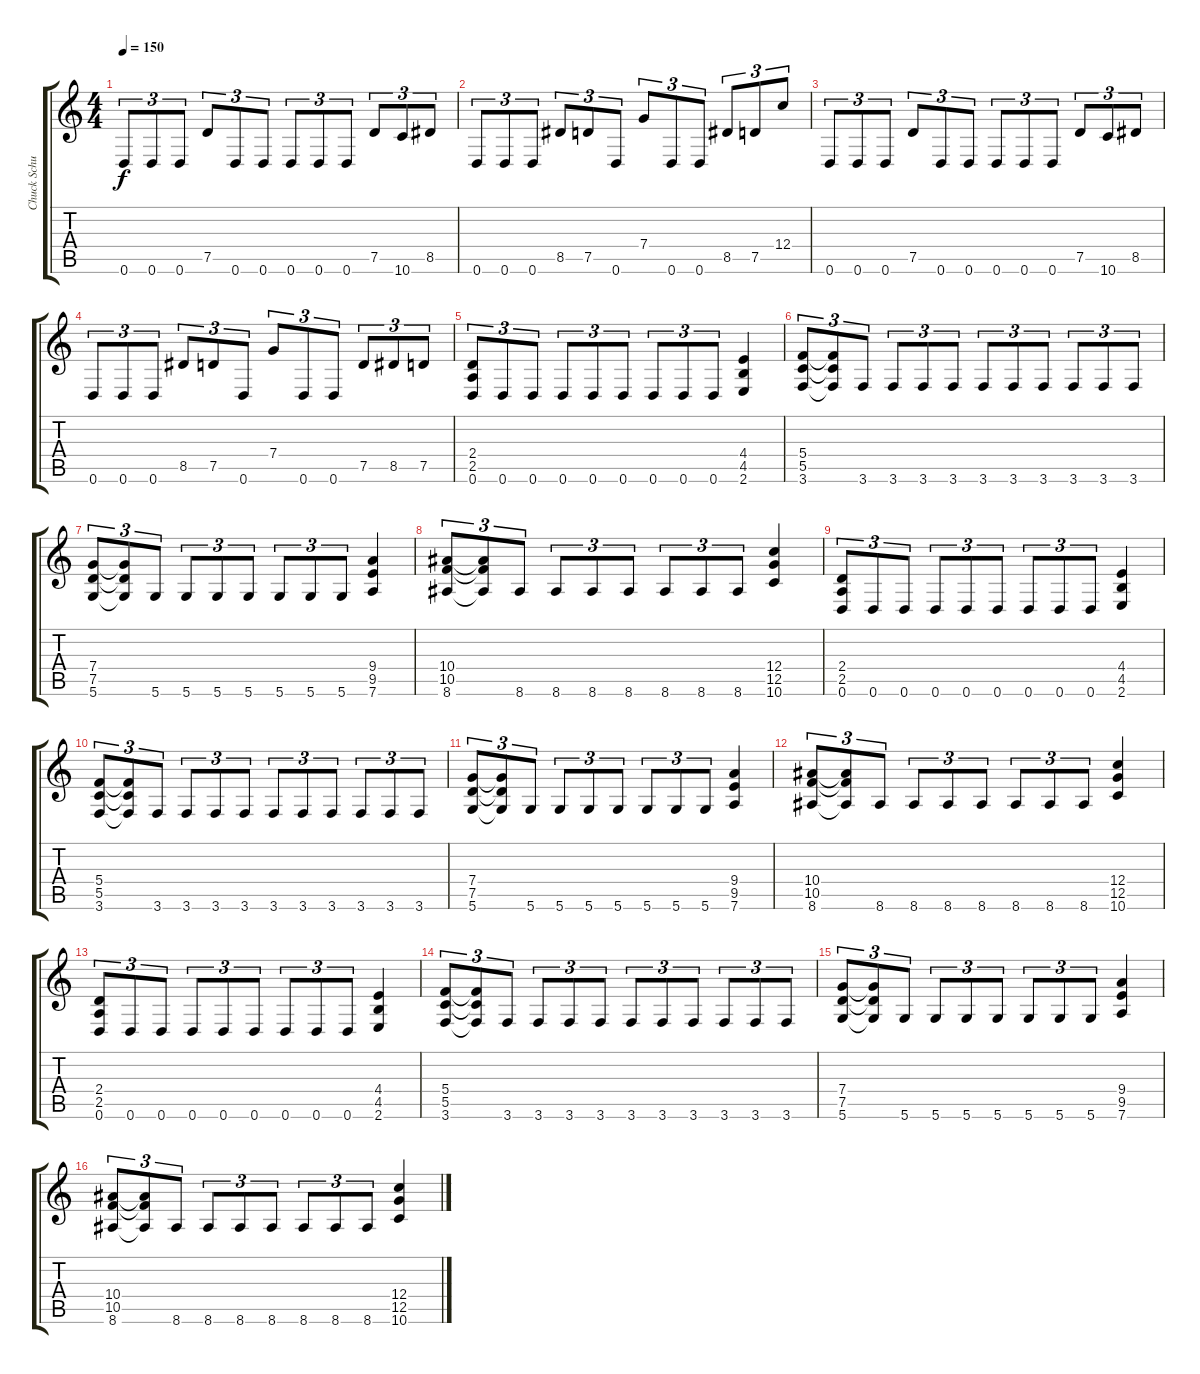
\track ("Chuck Schuldiner" "Chuck Schu") {instrument distortionguitar}
\staff {score tabs}
\tuning (D4 A3 F3 C3 G2 D2) {hide}
\ts (4 4)
\tempo 150
\clef g2
\ks c
0.6.8{tu (3 2) dy f} 0.6.8{tu (3 2)} 0.6.8{tu (3 2)} 7.5.8{tu (3 2)} 0.6.8{tu (3 2)} 0.6.8{tu (3 2)} 0.6.8{tu (3 2)} 0.6.8{tu (3 2)} 0.6.8{tu (3 2)} 7.5.8{tu (3 2)} 10.6.8{tu (3 2)} 8.5.8{tu (3 2)} |
0.6.8{tu (3 2)} 0.6.8{tu (3 2)} 0.6.8{tu (3 2)} 8.5.8{tu (3 2)} 7.5.8{tu (3 2)} 0.6.8{tu (3 2)} 7.4.8{tu (3 2)} 0.6.8{tu (3 2)} 0.6.8{tu (3 2)} 8.5.8{tu (3 2)} 7.5.8{tu (3 2)} 12.4.8{tu (3 2)} |
0.6.8{tu (3 2)} 0.6.8{tu (3 2)} 0.6.8{tu (3 2)} 7.5.8{tu (3 2)} 0.6.8{tu (3 2)} 0.6.8{tu (3 2)} 0.6.8{tu (3 2)} 0.6.8{tu (3 2)} 0.6.8{tu (3 2)} 7.5.8{tu (3 2)} 10.6.8{tu (3 2)} 8.5.8{tu (3 2)} |
0.6.8{tu (3 2)} 0.6.8{tu (3 2)} 0.6.8{tu (3 2)} 8.5.8{tu (3 2)} 7.5.8{tu (3 2)} 0.6.8{tu (3 2)} 7.4.8{tu (3 2)} 0.6.8{tu (3 2)} 0.6.8{tu (3 2)} 7.5.8{tu (3 2)} 8.5.8{tu (3 2)} 7.5.8{tu (3 2)} |
(2.4 2.5 0.6).8{tu (3 2)} 0.6.8{tu (3 2)} 0.6.8{tu (3 2)} 0.6.8{tu (3 2)} 0.6.8{tu (3 2)} 0.6.8{tu (3 2)} 0.6.8{tu (3 2)} 0.6.8{tu (3 2)} 0.6.8{tu (3 2)} (4.4 4.5 2.6).4 |
(5.4 5.5 3.6).8{tu (3 2)} (5.4{t} 5.5{t} 3.6{t}).8{tu (3 2)} 3.6.8{tu (3 2)} 3.6.8{tu (3 2)} 3.6.8{tu (3 2)} 3.6.8{tu (3 2)} 3.6.8{tu (3 2)} 3.6.8{tu (3 2)} 3.6.8{tu (3 2)} 3.6.8{tu (3 2)} 3.6.8{tu (3 2)} 3.6.8{tu (3 2)} |
(7.4 7.5 5.6).8{tu (3 2)} (7.4{t} 7.5{t} 5.6{t}).8{tu (3 2)} 5.6.8{tu (3 2)} 5.6.8{tu (3 2)} 5.6.8{tu (3 2)} 5.6.8{tu (3 2)} 5.6.8{tu (3 2)} 5.6.8{tu (3 2)} 5.6.8{tu (3 2)} (9.4 9.5 7.6).4 |
(10.4 10.5 8.6).8{tu (3 2)} (10.4{t} 10.5{t} 8.6{t}).8{tu (3 2)} 8.6.8{tu (3 2)} 8.6.8{tu (3 2)} 8.6.8{tu (3 2)} 8.6.8{tu (3 2)} 8.6.8{tu (3 2)} 8.6.8{tu (3 2)} 8.6.8{tu (3 2)} (12.4 12.5 10.6).4 |
(2.4 2.5 0.6).8{tu (3 2)} 0.6.8{tu (3 2)} 0.6.8{tu (3 2)} 0.6.8{tu (3 2)} 0.6.8{tu (3 2)} 0.6.8{tu (3 2)} 0.6.8{tu (3 2)} 0.6.8{tu (3 2)} 0.6.8{tu (3 2)} (4.4 4.5 2.6).4 |
(5.4 5.5 3.6).8{tu (3 2)} (5.4{t} 5.5{t} 3.6{t}).8{tu (3 2)} 3.6.8{tu (3 2)} 3.6.8{tu (3 2)} 3.6.8{tu (3 2)} 3.6.8{tu (3 2)} 3.6.8{tu (3 2)} 3.6.8{tu (3 2)} 3.6.8{tu (3 2)} 3.6.8{tu (3 2)} 3.6.8{tu (3 2)} 3.6.8{tu (3 2)} |
(7.4 7.5 5.6).8{tu (3 2)} (7.4{t} 7.5{t} 5.6{t}).8{tu (3 2)} 5.6.8{tu (3 2)} 5.6.8{tu (3 2)} 5.6.8{tu (3 2)} 5.6.8{tu (3 2)} 5.6.8{tu (3 2)} 5.6.8{tu (3 2)} 5.6.8{tu (3 2)} (9.4 9.5 7.6).4 |
(10.4 10.5 8.6).8{tu (3 2)} (10.4{t} 10.5{t} 8.6{t}).8{tu (3 2)} 8.6.8{tu (3 2)} 8.6.8{tu (3 2)} 8.6.8{tu (3 2)} 8.6.8{tu (3 2)} 8.6.8{tu (3 2)} 8.6.8{tu (3 2)} 8.6.8{tu (3 2)} (12.4 12.5 10.6).4 |
(2.4 2.5 0.6).8{tu (3 2)} 0.6.8{tu (3 2)} 0.6.8{tu (3 2)} 0.6.8{tu (3 2)} 0.6.8{tu (3 2)} 0.6.8{tu (3 2)} 0.6.8{tu (3 2)} 0.6.8{tu (3 2)} 0.6.8{tu (3 2)} (4.4 4.5 2.6).4 |
(5.4 5.5 3.6).8{tu (3 2)} (5.4{t} 5.5{t} 3.6{t}).8{tu (3 2)} 3.6.8{tu (3 2)} 3.6.8{tu (3 2)} 3.6.8{tu (3 2)} 3.6.8{tu (3 2)} 3.6.8{tu (3 2)} 3.6.8{tu (3 2)} 3.6.8{tu (3 2)} 3.6.8{tu (3 2)} 3.6.8{tu (3 2)} 3.6.8{tu (3 2)} |
(7.4 7.5 5.6).8{tu (3 2)} (7.4{t} 7.5{t} 5.6{t}).8{tu (3 2)} 5.6.8{tu (3 2)} 5.6.8{tu (3 2)} 5.6.8{tu (3 2)} 5.6.8{tu (3 2)} 5.6.8{tu (3 2)} 5.6.8{tu (3 2)} 5.6.8{tu (3 2)} (9.4 9.5 7.6).4 |
(10.4 10.5 8.6).8{tu (3 2)} (10.4{t} 10.5{t} 8.6{t}).8{tu (3 2)} 8.6.8{tu (3 2)} 8.6.8{tu (3 2)} 8.6.8{tu (3 2)} 8.6.8{tu (3 2)} 8.6.8{tu (3 2)} 8.6.8{tu (3 2)} 8.6.8{tu (3 2)} (12.4 12.5 10.6).4
